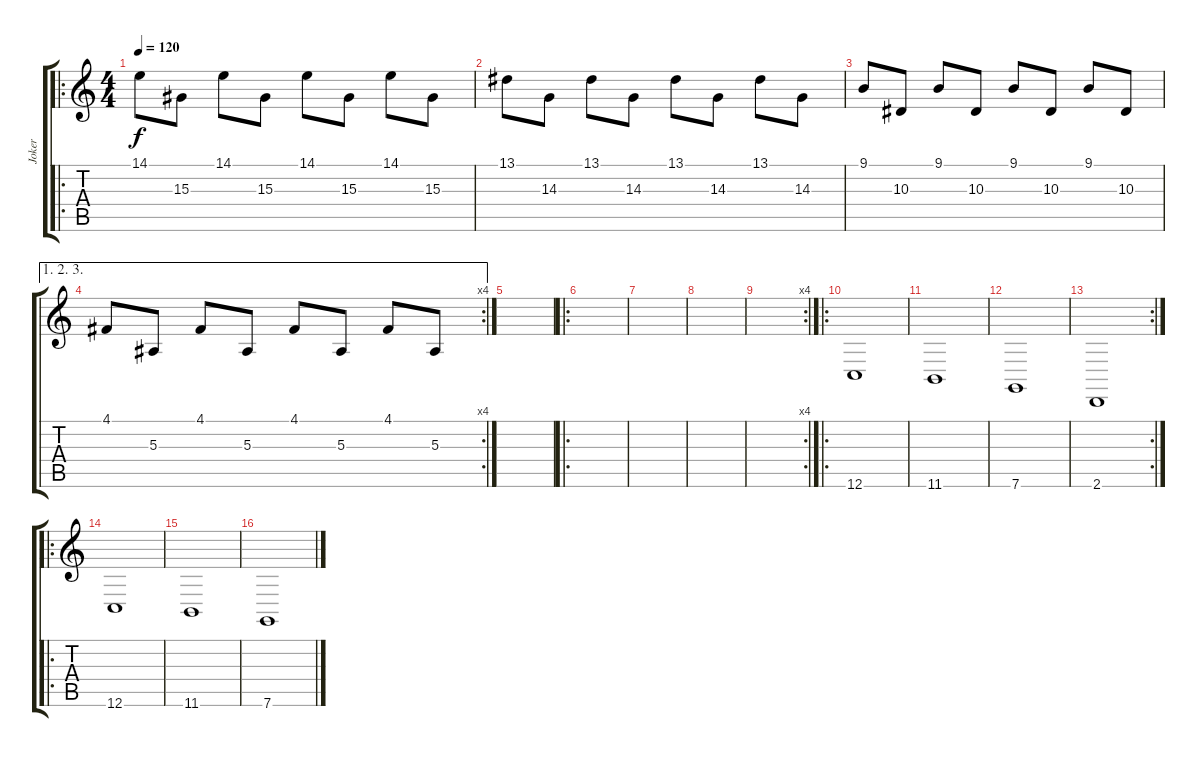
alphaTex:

\track ("Joker" "Joker") {instrument pad1newage}
\staff {score tabs}
\tuning (D4 A3 F3 C3 G2 C2) {hide}
\ro
\ts (4 4)
\tempo 120
\clef g2
\ks c
14.1.8{dy f volume 12 balance 0 instrument pad5bowed} 15.3.8 14.1.8 15.3.8 14.1.8 15.3.8 14.1.8 15.3.8 |
13.1.8 14.3.8 13.1.8 14.3.8 13.1.8 14.3.8 13.1.8 14.3.8 |
9.1.8 10.3.8 9.1.8 10.3.8 9.1.8 10.3.8 9.1.8 10.3.8 |
\ae (1 2 3)
\rc 4
4.1.8 5.3.8 4.1.8 5.3.8 4.1.8 5.3.8 4.1.8 5.3.8 |
|
\ro
|
|
|
\rc 4
|
\ro
12.6.1{instrument fx2soundtrack} |
11.6.1 |
7.6.1 |
\rc 2
2.6.1 |
\ro
12.6.1{instrument fx2soundtrack} |
11.6.1 |
7.6.1
